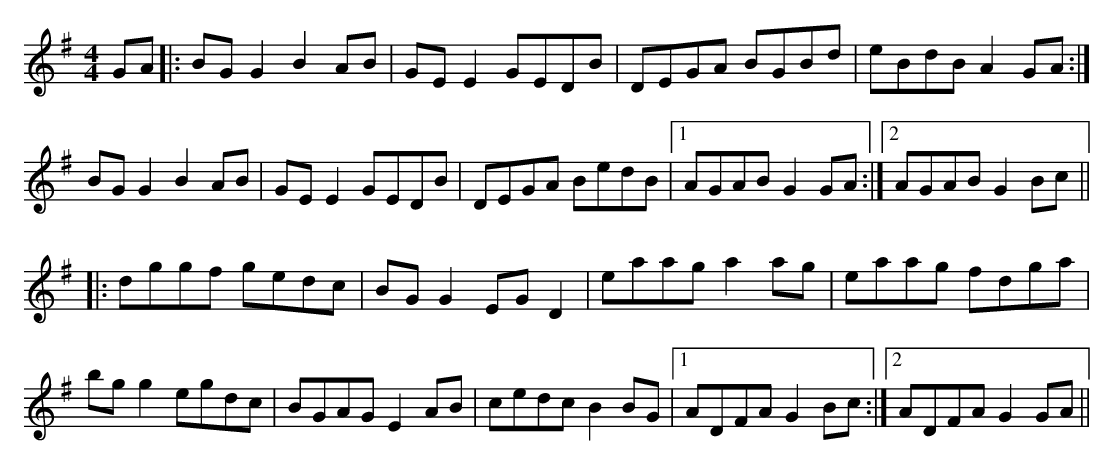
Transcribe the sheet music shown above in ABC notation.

X:1
M:4/4
K:G
GA|:BGG2 B2AB|GEE2 GEDB|DEGA BGBd|eBdB A2GA:|
BGG2 B2AB|GEE2 GEDB|DEGA BedB|1 AGAB G2GA:|2 AGAB G2Bc||
|:dggf gedc|BGG2 EGD2|eaag a2ag|eaag fdga|
bgg2 egdc|BGAG E2AB|cedc B2BG|1 ADFA G2Bc:|2 ADFA G2GA||
